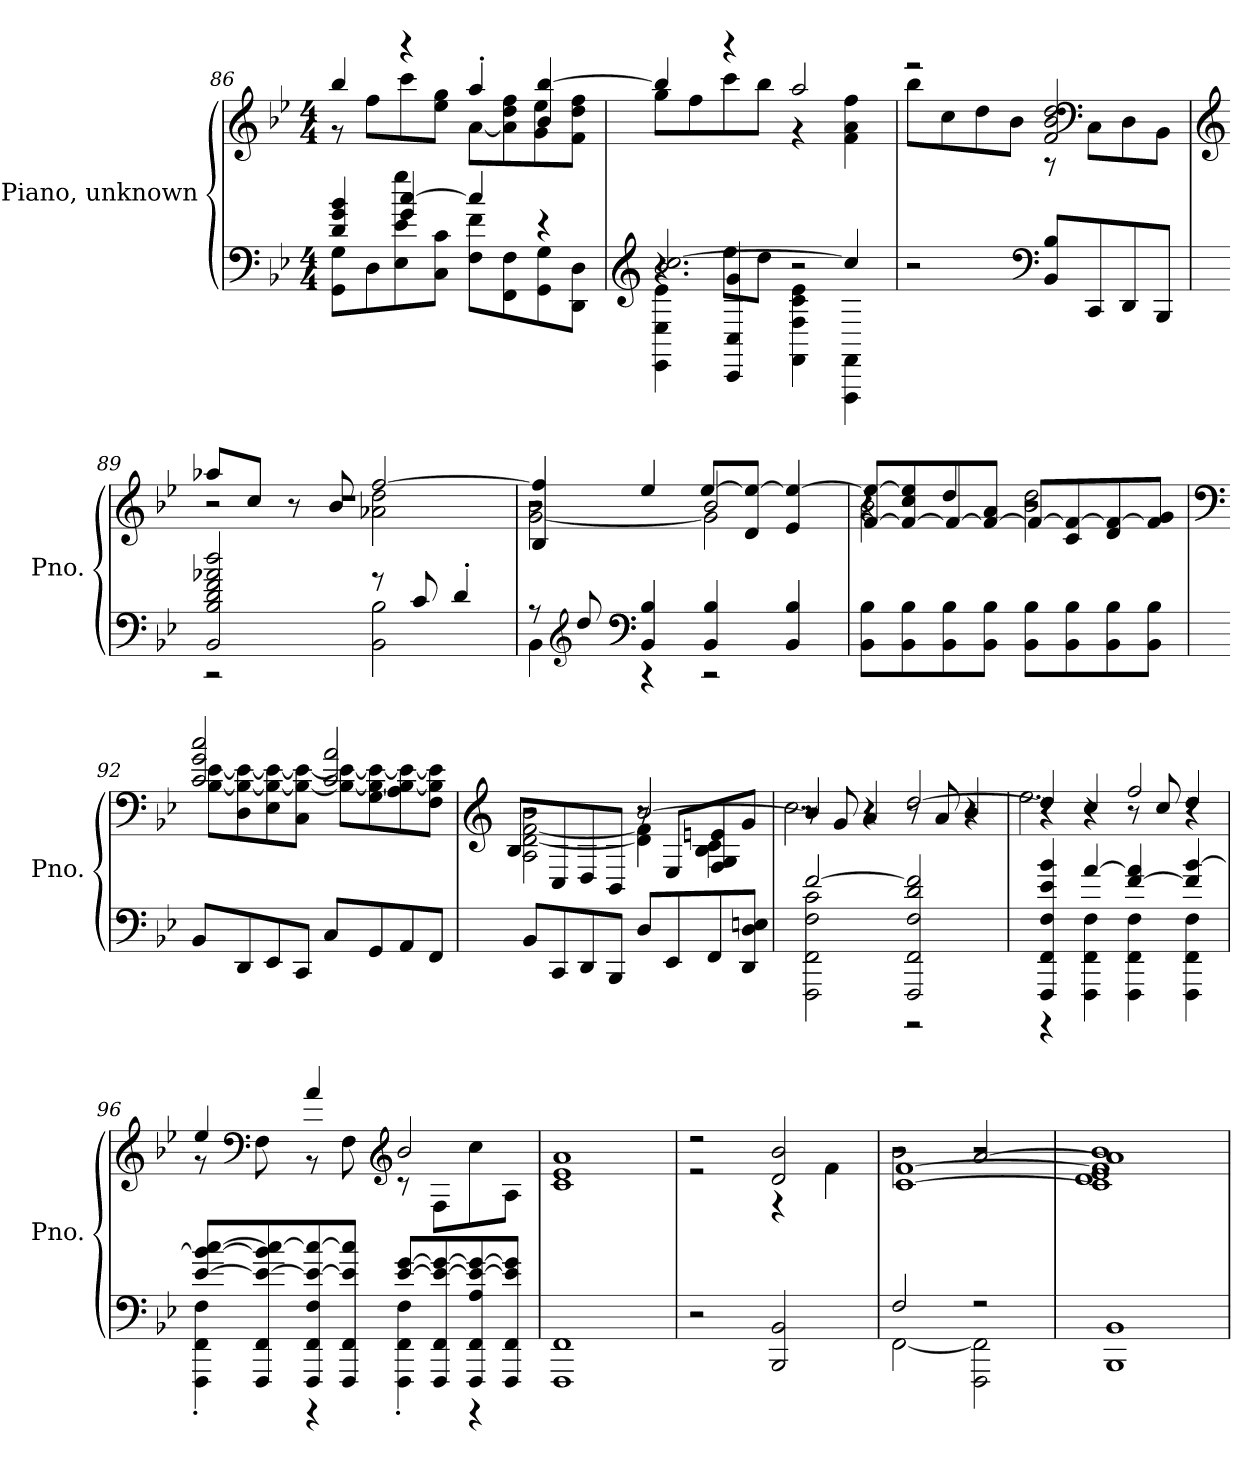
**kern	**kern
*part1	*part1
*staff2	*staff1
*I"Piano, unknown	*
*I'Pno.	*
!!LO:LB:g=z
*clefF4	*clefG2
*k[b-e-]	*k[b-e-]
*M4/4	*M4/4
=86	=86
*^	*^
4d/ 4g/ 4b-/	8GG\ 8G\L	4bb-/	8r
.	8D\	.	8ff\L
4g/ [4cc/	8E-\ 8e-\ 8gg\	4r	8ccc\
.	8C\ 8c\J	.	8ee-\ 8gg\J
4cc/]	8F\ 8f\L	4aa'/	[8a\L
.	8FF\ 8F\	.	8a\] 8dd\ 8ff\
4r	8GG\ 8G\	4b-/ [4bb-/	8g\ 8ee-\
.	8DD\ 8D\J	.	8f\ 8dd\ 8ff\J
*v	*v	*	*
=87	=87	=87
*clefG2	*	*
*^	*	*
*	*^	*	*
2.b-/ [2.cc/	4EE-\ 4E-\ 4e-\	4r	4bb-/]	8gg\L
.	.	.	.	8ff\
.	8ee-\L	4CC/ 4C/ 4g/	4r	8ccc\
.	8dd\J	.	.	8bb-\J
.	4FF\ 4F\ 4c\ 4e-\	2r	2aa/	4r
4cc/]	4FFF\ 4FF\	.	.	4f\ 4a\ 4ff\
*v	*v	*v	*	*
=88	=88	=88
2r	2r	8bb-\L
.	.	8cc\
.	.	8dd\
.	.	8b-\J
*clefF4	*	*
8BB-/ 8B-/L	2f/ 2b-/ 2dd/	8r
*	*clefF4	*
8CC/	.	8C\L
8DD/	.	8D\
8BBB-/J	.	8BB-\J
*	*v	*v
=89	=89
*	*clefG2
*^	*^
*	*	*	*^
2BB-/ 2B-/ 2d/ 2f/ 2a-X/ 2dd/	2r	1r	2r	8aa-X/L
.	.	.	.	8cc/J
.	.	.	.	8r
.	.	.	.	8b-/
8r	2BB-\ 2B-\	.	2a-X\ 2dd\	[2ff/
8c/	.	.	.	.
4d'/	.	.	.	.
!!LO:LB:g=z	!!	!!
=90	=90	=90	=90	=90
8r	4BB-\	2r	[2g\ 2b-\	4B-/ 4ff/]
*clefG2	*	*	*	*
8dd/	.	.	.	.
*clefF4	*	*	*	*
4BB-/ 4B-/	4r	.	.	4ee-/
4BB-/ 4B-/	2r	2b-/	2g\]	[8ee-/L
.	.	.	.	8d/ 8ee-/_J
4BB-/ 4B-/	.	.	.	4e-/ 4ee-/_
*v	*v	*	*	*
=91	=91	=91	=91
8BB-\ 8B-\L	4r	2b-\	[8f/ 8ee-/_L
8BB-\ 8B-\	.	.	8f/_ 8cc/ 8ee-/]
8BB-\ 8B-\	4dd/	.	8f/_
8BB-\ 8B-\J	.	.	8f/_ 8a/J
8BB-\ 8B-\L	2r	2b-\ 2dd\	8f/L_
8BB-\ 8B-\	.	.	8c/ 8f/_
8BB-\ 8B-\	.	.	8d/ 8f/_
8BB-\ 8B-\J	.	.	8f/] 8g/J
*	*v	*v	*v
=92	=92
*	*clefF4
*	*^
8BB-/L	2c/ 2g/ 2cc/	[8B-\ [8e-\L
8DD/	.	8D\ 8B-\_ 8e-\_
8EE-/	.	8E-\ 8B-\_ 8e-\_
8CC/J	.	8C\ 8B-\_ 8e-\_J
8C/L	2c/ 2a/	8B-\_ 8e-\_L
8GG/	.	8G\ 8B-\_ 8e-\_
8AA/	.	8A\ 8B-\_ 8e-\_
8FF/J	.	8F\ 8B-\] 8e-\]J
*	*v	*v
!!LO:LB:g=z
=93	=93
*	*clefG2
*	*^
*	*	*^
8BB-/L	2r	2A\ [2d\ [2f\ 2b-\	8B-/L
8CC/	.	.	8C/
8DD/	.	.	8D/
8BBB-/J	.	.	8BB-/J
8D/L	[2b-/	4d\] 4f\]	8r
8EE-/	.	.	8E-/L
8FF/	.	4B-\ 4c\	8F/ 8G/ 8en/
8DD/ 8D/ 8En/J	.	.	8g/J
=94	=94	=94	=94
*^	*	*	*
[2f/	2FFF\ 2FF\ 2F\ 2c\	4b-/]	2.cc\	8r
.	.	.	.	8g/
.	.	4r	.	4a/
2FFF/ 2FF/ 2F/ 2d/ 2f/]	2r	[2dd/	.	8r
.	.	.	.	8a/
.	.	.	4r	4b-/
=95	=95	=95	=95	=95
4FFF/ 4FF/ 4F/ 4e-/ 4b-/	4r	4dd/]	2.ee-\	4r
[4a/	4FFF\ 4FF\ 4F\	4r	.	4cc/
[4f/ 4a/]	4FFF\ 4FF\ 4F\	2ff/	.	8r
.	.	.	.	8cc/
4f/] [4b-/	4FFF\ 4FF\ 4F\	.	4r	4dd/
*	*	*	*v	*v
!!LO:LB:g=z
=96	=96	=96	=96
[8e-/ 8b-/_ [8cc/L	4FFF\' 4FF\' 4F\'	4ee-/	8r
*	*	*clefF4	*
8FFF/ 8FF/ 8e-/_ 8b-/] 8cc/_	.	.	8F\
8FFF/ 8FF/ 8F/ 8e-/_ 8cc/_	4r	4a/	8r
8FFF/ 8FF/ 8e-/] 8cc/]J	.	.	8F\
*	*	*clefG2	*
[8e-/ [8g/L	4FFF\' 4FF\' 4F\'	2b-/	8r
8FFF/ 8FF/ 8e-/_ 8g/_	.	.	8F\L
8FFF/ 8FF/ 8A/ 8e-/_ 8g/_	4r	.	8cc\
8FFF/ 8FF/ 8e-/] 8g/]J	.	.	8A\J
*v	*v	*	*
*	*v	*v
=97	=97
1FFF 1FF	1c 1e- 1a
=98	=98
*	*^
2r	2r	2r
2BBB-/ 2BB-/	2d/ 2b-/	4r
.	.	4f\
=99	=99	=99
*^	*	*^
2F/	[2FF\	2r	2b-\	[1c [1f
2r	2FFF\ 2FF\]	[2a/	2r	.
*v	*v	*	*	*
=100	=100	=100	=100
1BBB- 1BB-	1a]	1d 1e- 1b-	1c] 1f]
*	*v	*v	*v
=	=
*-	*-
